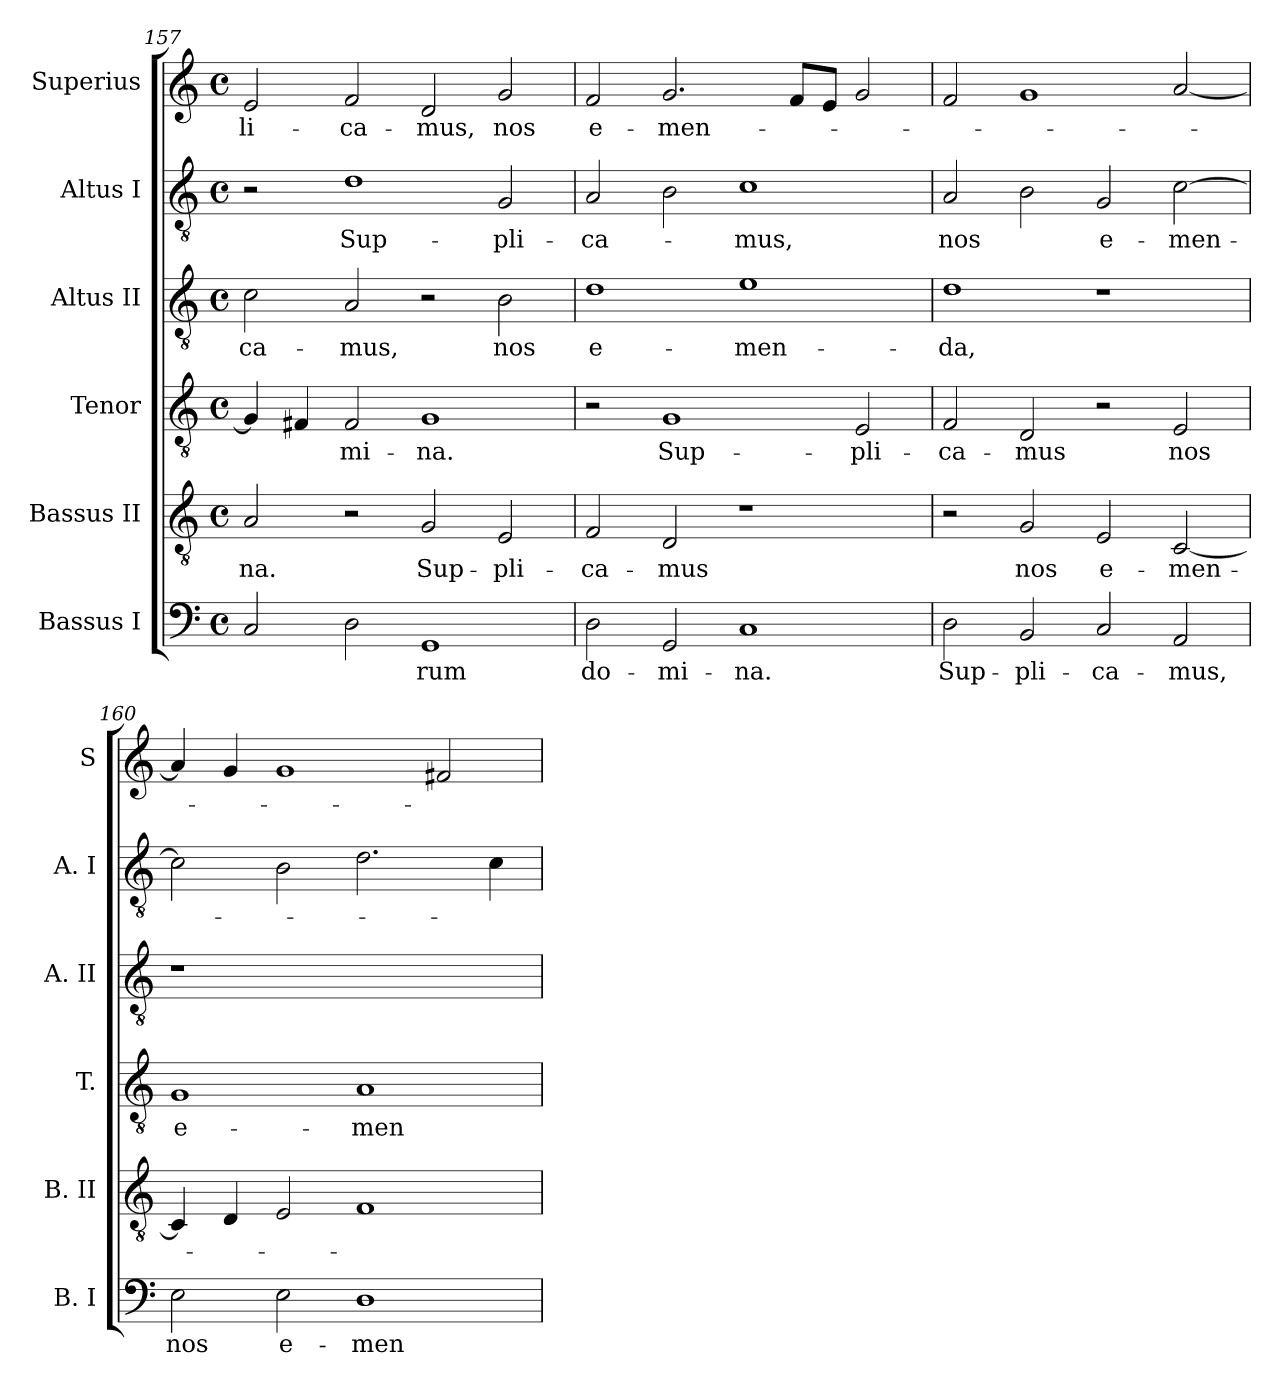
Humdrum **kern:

**kern	**text	**kern	**text	**kern	**text	**kern	**text	**kern	**text	**kern	**text
*part6	*part6	*part5	*part5	*part4	*part4	*part3	*part3	*part2	*part2	*part1	*part1
*staff6	*staff6	*staff5	*staff5	*staff4	*staff4	*staff3	*staff3	*staff2	*staff2	*staff1	*staff1
*I"Bassus I	*	*I"Bassus II	*	*I"Tenor	*	*I"Altus II	*	*I"Altus I	*	*I"Superius	*
*I'B. I	*	*I'B. II	*	*I'T.	*	*I'A. II	*	*I'A. I	*	*I'S	*
!!LO:PB:g=z
*clefF4	*	*clefGv2	*	*clefGv2	*	*clefGv2	*	*clefGv2	*	*clefG2	*
*	*	*ITrd7c12	*	*ITrd7c12	*	*ITrd7c12	*	*ITrd7c12	*	*	*
*k[]	*	*k[]	*	*k[]	*	*k[]	*	*k[]	*	*k[]	*
*C:	*	*C:	*	*C:	*	*C:	*	*C:	*	*C:	*
*M4/4	*	*M4/4	*	*M4/4	*	*M4/4	*	*M4/4	*	*M4/4	*
*met(c)	*	*met(c)	*	*met(c)	*	*met(c)	*	*met(c)	*	*met(c)	*
=157	=157	=157	=157	=157	=157	=157	=157	=157	=157	=157	=157
!	!	!	!LO:LY:b:color=#000000	!	!	!	!	!	!	!	!
!	!	!	!	!	!	!	!LO:LY:b:color=#000000	!	!	!	!
!	!	!	!	!	!	!	!	!	!	!	!LO:LY:b:color=#000000
2Ci/	.	2AAi/	-na.	4GGi/]	.	2Ci\	-ca-	2r	.	2ei/	-li-
.	.	.	.	4FF#Xi/	.	.	.	.	.	.	.
!	!	!	!	!	!LO:LY:b:color=#000000	!	!	!	!	!	!
!	!	!	!	!	!	!	!LO:LY:b:color=#000000	!	!	!	!
!	!	!	!	!	!	!	!	!	!LO:LY:b:color=#000000	!	!
!	!	!	!	!	!	!	!	!	!	!	!LO:LY:b:color=#000000
2Di\	.	2r	.	2FF#i/	-mi-	2AAi/	-mus,	1Di	Sup-	2fi/	-ca-
!	!LO:LY:b:color=#000000	!	!	!	!	!	!	!	!	!	!
!	!	!	!LO:LY:b:color=#000000	!	!	!	!	!	!	!	!
!	!	!	!	!	!LO:LY:b:color=#000000	!	!	!	!	!	!
!	!	!	!	!	!	!	!	!	!	!	!LO:LY:b:color=#000000
1GGi	-rum	2GGi/	Sup-	1GGi	-na.	2r	.	.	.	2di/	-mus,
!	!	!	!LO:LY:b:color=#000000	!	!	!	!	!	!	!	!
!	!	!	!	!	!	!	!LO:LY:b:color=#000000	!	!	!	!
!	!	!	!	!	!	!	!	!	!LO:LY:b:color=#000000	!	!
!	!	!	!	!	!	!	!	!	!	!	!LO:LY:b:color=#000000
.	.	2EEi/	-pli-	.	.	2BBi\	nos	2GGi/	-pli-	2gi/	nos
=158	=158	=158	=158	=158	=158	=158	=158	=158	=158	=158	=158
!	!LO:LY:b:color=#000000	!	!	!	!	!	!	!	!	!	!
!	!	!	!LO:LY:b:color=#000000	!	!	!	!	!	!	!	!
!	!	!	!	!	!	!	!LO:LY:b:color=#000000	!	!	!	!
!	!	!	!	!	!	!	!	!	!LO:LY:b:color=#000000	!	!
!	!	!	!	!	!	!	!	!	!	!	!LO:LY:b:color=#000000
2Di\	do-	2FFi/	-ca-	2r	.	1Di	e-	2AAi/	-ca-	2fi/	e-
!	!LO:LY:b:color=#000000	!	!	!	!	!	!	!	!	!	!
!	!	!	!LO:LY:b:color=#000000	!	!	!	!	!	!	!	!
!	!	!	!	!	!LO:LY:b:color=#000000	!	!	!	!	!	!
!	!	!	!	!	!	!	!	!	!	!	!LO:LY:b:color=#000000
2GGi/	-mi-	2DDi/	-mus	1GGi	Sup-	.	.	2BBi\	.	2.gi/	-men-
!	!LO:LY:b:color=#000000	!	!	!	!	!	!	!	!	!	!
!	!	!	!	!	!	!	!LO:LY:b:color=#000000	!	!	!	!
!	!	!	!	!	!	!	!	!	!LO:LY:b:color=#000000	!	!
1Ci	-na.	1r	.	.	.	1Ei	-men-	1Ci	-mus,	.	.
.	.	.	.	.	.	.	.	.	.	8fi/L	.
.	.	.	.	.	.	.	.	.	.	8ei/J	.
!	!	!	!	!	!LO:LY:b:color=#000000	!	!	!	!	!	!
.	.	.	.	2EEi/	-pli-	.	.	.	.	2gi/	.
=159	=159	=159	=159	=159	=159	=159	=159	=159	=159	=159	=159
!	!LO:LY:b:color=#000000	!	!	!	!	!	!	!	!	!	!
!	!	!	!	!	!LO:LY:b:color=#000000	!	!	!	!	!	!
!	!	!	!	!	!	!	!LO:LY:b:color=#000000	!	!	!	!
!	!	!	!	!	!	!	!	!	!LO:LY:b:color=#000000	!	!
2Di\	Sup-	2r	.	2FFi/	-ca-	1Di	-da,	2AAi/	nos	2fi/	.
!	!LO:LY:b:color=#000000	!	!	!	!	!	!	!	!	!	!
!	!	!	!LO:LY:b:color=#000000	!	!	!	!	!	!	!	!
!	!	!	!	!	!LO:LY:b:color=#000000	!	!	!	!	!	!
2BBi/	-pli-	2GGi/	nos	2DDi/	-mus	.	.	2BBi\	.	1gi	.
!	!LO:LY:b:color=#000000	!	!	!	!	!	!	!	!	!	!
!	!	!	!LO:LY:b:color=#000000	!	!	!	!	!	!	!	!
!	!	!	!	!	!	!	!	!	!LO:LY:b:color=#000000	!	!
2Ci/	-ca-	2EEi/	e-	2r	.	1r	.	2GGi/	e-	.	.
!	!LO:LY:b:color=#000000	!	!	!	!	!	!	!	!	!	!
!	!	!	!LO:LY:b:color=#000000	!	!	!	!	!	!	!	!
!	!	!	!	!	!LO:LY:b:color=#000000	!	!	!	!	!	!
!	!	!	!	!	!	!	!	!	!LO:LY:b:color=#000000	!	!
2AAi/	-mus,	[<2CCi/	-men-	2EEi/	nos	.	.	[>2Ci\	-men-	[<2ai/	.
=160	=160	=160	=160	=160	=160	=160	=160	=160	=160	=160	=160
!	!LO:LY:b:color=#000000	!	!	!	!	!	!	!	!	!	!
!	!	!	!	!	!LO:LY:b:color=#000000	!LO:N:vis=1	!	!	!	!	!
2Ei\	nos	4CCi/]	.	1GGi	e-	1r	.	2Ci\]	.	4ai/]	.
.	.	4DDi/	.	.	.	.	.	.	.	4gi/	.
!	!LO:LY:b:color=#000000	!	!	!	!	!	!	!	!	!	!
2Ei\	e-	2EEi/	.	.	.	.	.	2BBi\	.	1gi	.
!	!LO:LY:b:color=#000000	!	!	!	!	!	!	!	!	!	!
!	!	!	!	!	!LO:LY:b:color=#000000	!	!	!	!	!	!
1Di	-men-	1FFi	.	1AAi	-men-	1ryy	.	2.Di\	.	.	.
.	.	.	.	.	.	.	.	.	.	2f#Xi/	.
.	.	.	.	.	.	.	.	4Ci\	.	.	.
=	=	=	=	=	=	=	=	=	=	=	=
*-	*-	*-	*-	*-	*-	*-	*-	*-	*-	*-	*-
